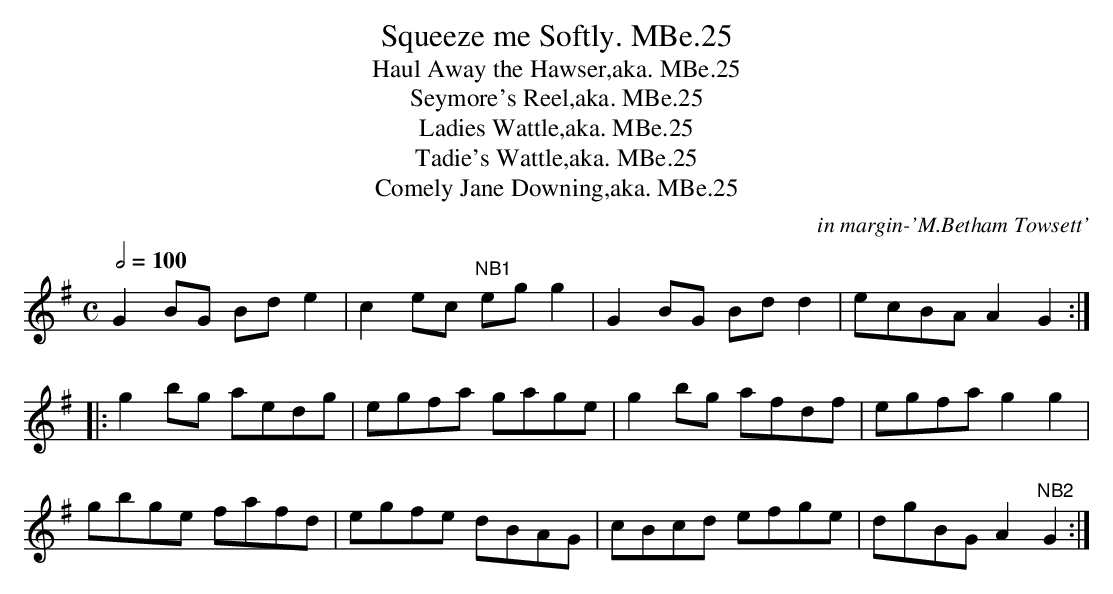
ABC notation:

X:1
T:Squeeze me Softly. MBe.25
T:Haul Away the Hawser,aka. MBe.25
T:Seymore's Reel,aka. MBe.25
T:Ladies Wattle,aka. MBe.25
T:Tadie's Wattle,aka. MBe.25
T:Comely Jane Downing,aka. MBe.25
M:C
L:1/8
Q:1/2=100
C:in margin-'M.Betham Towsett'
K:G
G2 BG Bd e2|c2 ec "^NB1"egg2|G2 BG Bd d2|ecBA A2 G2:|
|:g2 bg aedg|egfa gage|g2 bg afdf|egfa g2 g2|
gbge fafd|egfe dBAG|cBcd efge|dgBG A2 "^NB2"G2:|
